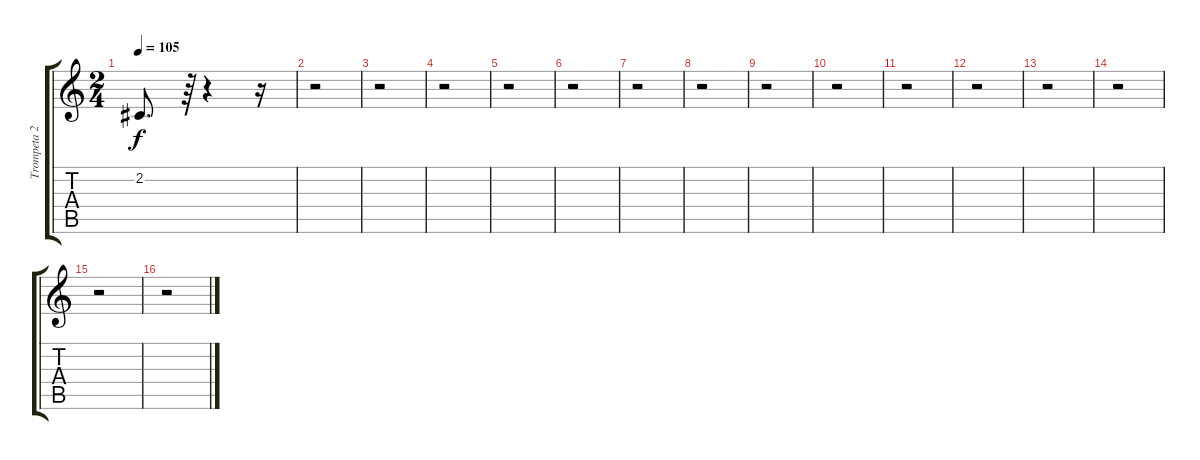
\track ("Trompeta 2" "Trompeta 2") {instrument trumpet}
\staff {score tabs}
\tuning (E4 B3 G3 D3 A2 E2) {hide}
\ts (2 4)
\tempo 105
\clef g2
\ks c
2.2{t}.8{d dy f} r.64 r.4 r.16 |
r.2 |
r.2 |
r.2 |
r.2 |
r.2 |
r.2 |
r.2 |
r.2 |
r.2 |
r.2 |
r.2 |
r.2 |
r.2 |
r.2 |
r.2
